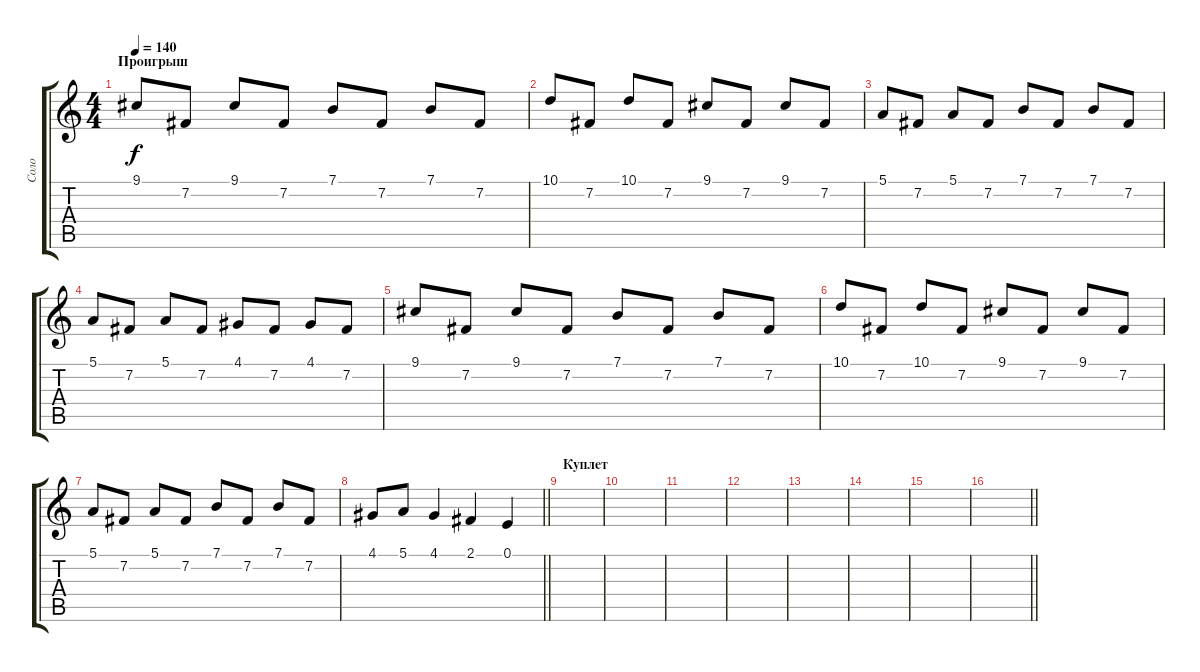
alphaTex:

\track ("Соло" "Соло") {instrument lead2sawtooth}
\staff {score tabs}
\tuning (E4 B3 G3 D3 A2 E2) {hide}
\ts (4 4)
\section ("" "Проигрыш")
\tempo 140
\clef g2
\ks c
9.1.8{dy f} 7.2.8 9.1.8 7.2.8 7.1.8 7.2.8 7.1.8 7.2.8 |
10.1.8 7.2.8 10.1.8 7.2.8 9.1.8 7.2.8 9.1.8 7.2.8 |
5.1.8 7.2.8 5.1.8 7.2.8 7.1.8 7.2.8 7.1.8 7.2.8 |
5.1.8 7.2.8 5.1.8 7.2.8 4.1.8 7.2.8 4.1.8 7.2.8 |
9.1.8 7.2.8 9.1.8 7.2.8 7.1.8 7.2.8 7.1.8 7.2.8 |
10.1.8 7.2.8 10.1.8 7.2.8 9.1.8 7.2.8 9.1.8 7.2.8 |
5.1.8 7.2.8 5.1.8 7.2.8 7.1.8 7.2.8 7.1.8 7.2.8 |
\barLineRight lightlight
4.1.8 5.1.8 4.1.4 2.1.4 0.1.4 |
\section ("" "Куплет")
|
|
|
|
|
|
|
\barLineRight lightlight
